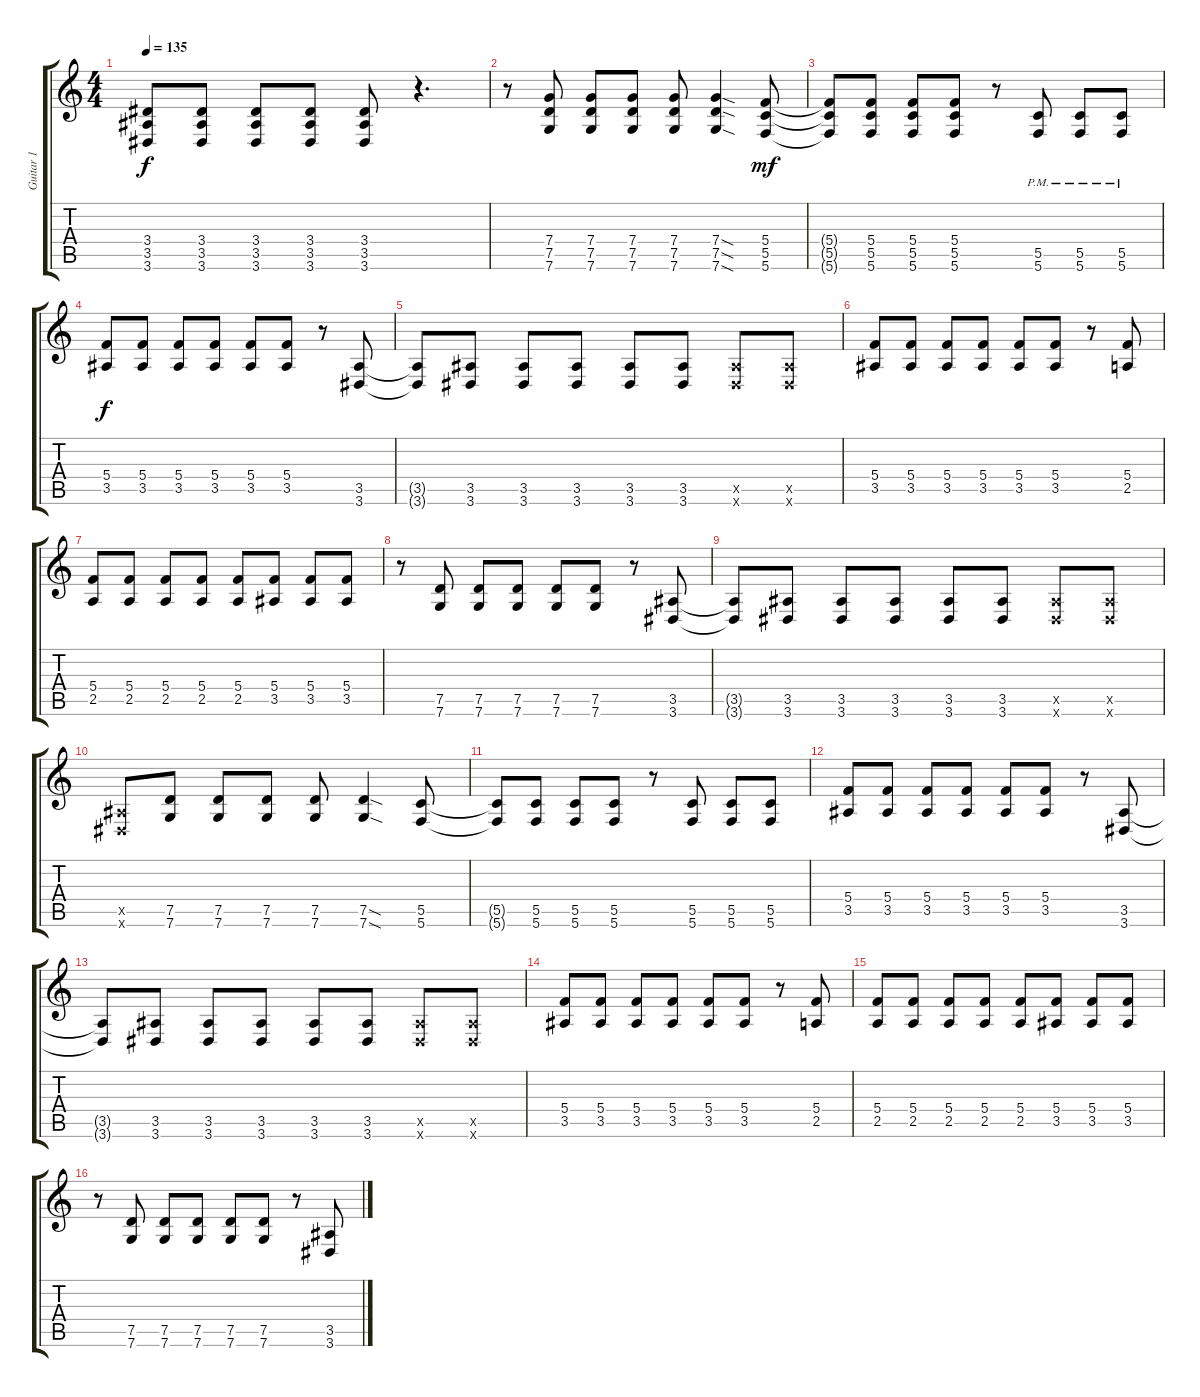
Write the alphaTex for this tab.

\track ("Guitar 1" "Guitar 1") {instrument distortionguitar}
\staff {score tabs}
\tuning (D4 A3 F3 C3 G2 C2) {hide}
\ts (4 4)
\tempo 135
\clef g2
\ks c
(3.4{t} 3.5{t} 3.6{t}).8{dy f} (3.4 3.5 3.6).8 (3.4 3.5 3.6).8 (3.4 3.5 3.6).8 (3.4 3.5 3.6).8 r.4{d} |
r.8 (7.4 7.5 7.6).8 (7.4 7.5 7.6).8 (7.4 7.5 7.6).8 (7.4 7.5 7.6).8 (7.4{sod} 7.5{sod} 7.6{sod}).4 (5.4 5.5 5.6).8{dy mf} |
(5.4{t} 5.5{t} 5.6{t}).8 (5.4 5.5 5.6).8 (5.4 5.5 5.6).8 (5.4 5.5 5.6).8 r.8 (5.5{pm} 5.6{pm}).8 (5.5{pm} 5.6{pm}).8 (5.5{pm} 5.6{pm}).8 |
(5.4 3.5).8{dy f instrument distortionguitar} (5.4 3.5).8 (5.4 3.5).8 (5.4 3.5).8 (5.4 3.5).8 (5.4 3.5).8 r.8 (3.5 3.6).8 |
(3.5{t} 3.6{t}).8 (3.5 3.6).8 (3.5 3.6).8 (3.5 3.6).8 (3.5 3.6).8 (3.5 3.6).8 (3.5{x} 3.6{x}).8 (3.5{x} 3.6{x}).8 |
(5.4 3.5).8 (5.4 3.5).8 (5.4 3.5).8 (5.4 3.5).8 (5.4 3.5).8 (5.4 3.5).8 r.8 (5.4 2.5).8 |
(5.4 2.5).8 (5.4 2.5).8 (5.4 2.5).8 (5.4 2.5).8 (5.4 2.5).8 (5.4 3.5).8 (5.4 3.5).8 (5.4 3.5).8 |
r.8 (7.5 7.6).8 (7.5 7.6).8 (7.5 7.6).8 (7.5 7.6).8 (7.5 7.6).8 r.8 (3.5 3.6).8 |
(3.5{t} 3.6{t}).8 (3.5 3.6).8 (3.5 3.6).8 (3.5 3.6).8 (3.5 3.6).8 (3.5 3.6).8 (3.5{x} 3.6{x}).8 (3.5{x} 3.6{x}).8 |
(3.5{x} 3.6{x}).8 (7.5 7.6).8 (7.5 7.6).8 (7.5 7.6).8 (7.5 7.6).8 (7.5{sod} 7.6{sod}).4 (5.5 5.6).8 |
(5.5{t} 5.6{t}).8 (5.5 5.6).8 (5.5 5.6).8 (5.5 5.6).8 r.8 (5.5 5.6).8 (5.5 5.6).8 (5.5 5.6).8 |
(5.4 3.5).8{instrument distortionguitar} (5.4 3.5).8 (5.4 3.5).8 (5.4 3.5).8 (5.4 3.5).8 (5.4 3.5).8 r.8 (3.5 3.6).8 |
(3.5{t} 3.6{t}).8 (3.5 3.6).8 (3.5 3.6).8 (3.5 3.6).8 (3.5 3.6).8 (3.5 3.6).8 (3.5{x} 3.6{x}).8 (3.5{x} 3.6{x}).8 |
(5.4 3.5).8 (5.4 3.5).8 (5.4 3.5).8 (5.4 3.5).8 (5.4 3.5).8 (5.4 3.5).8 r.8 (5.4 2.5).8 |
(5.4 2.5).8 (5.4 2.5).8 (5.4 2.5).8 (5.4 2.5).8 (5.4 2.5).8 (5.4 3.5).8 (5.4 3.5).8 (5.4 3.5).8 |
r.8 (7.5 7.6).8 (7.5 7.6).8 (7.5 7.6).8 (7.5 7.6).8 (7.5 7.6).8 r.8 (3.5 3.6).8
